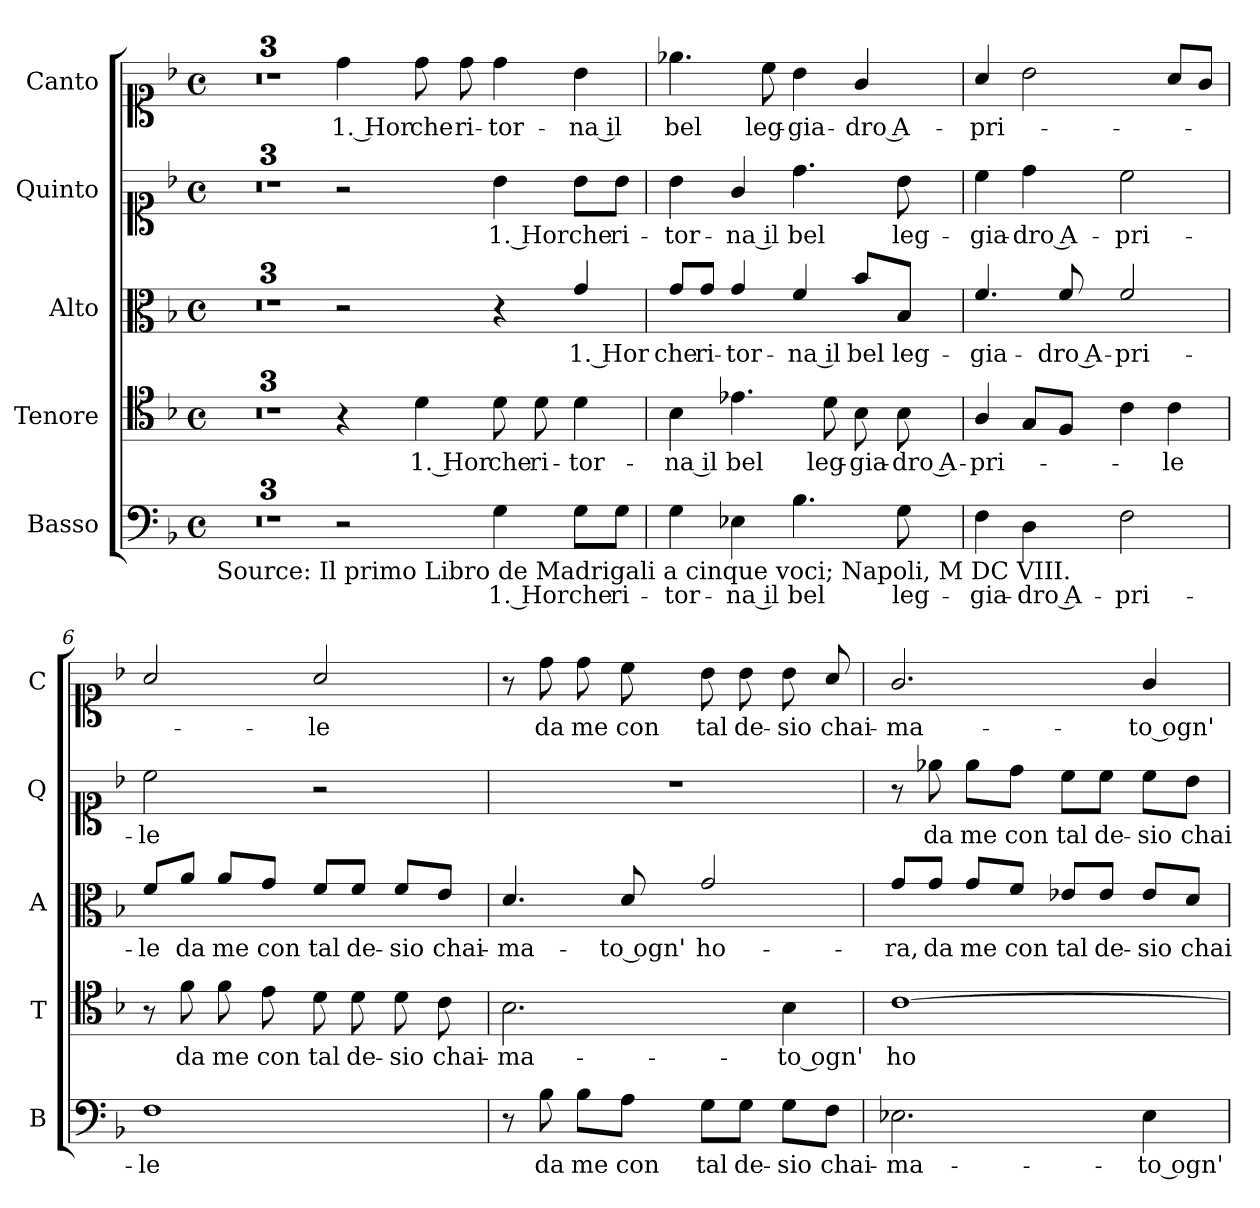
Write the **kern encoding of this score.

**kern	**text	**kern	**text	**kern	**text	**kern	**text	**kern	**text
*part5	*part5	*part4	*part4	*part3	*part3	*part2	*part2	*part1	*part1
*staff5	*staff5	*staff4	*staff4	*staff3	*staff3	*staff2	*staff2	*staff1	*staff1
*I"Basso	*	*I"Tenore	*	*I"Alto	*	*I"Quinto	*	*I"Canto	*
*I'B	*	*I'T	*	*I'A	*	*I'Q	*	*I'C	*
!!LO:LB:g=z
*clefF4	*	*clefC4	*	*clefC3	*	*clefC1	*	*clefC1	*
*k[b-]	*	*k[b-]	*	*k[b-]	*	*k[b-]	*	*k[b-]	*
*F:	*	*F:	*	*F:	*	*F:	*	*F:	*
*M4/4	*	*M4/4	*	*M4/4	*	*M4/4	*	*M4/4	*
*met(c)	*	*met(c)	*	*met(c)	*	*met(c)	*	*met(c)	*
=1	=1	=1	=1	=1	=1	=1	=1	=1	=1
!LO:TX:b:t=Source&colon; Il primo Libro de Madrigali a cinque voci; Napoli, M DC VIII.	!	!	!	!	!	!	!	!	!
1ryy	.	1ryy	.	1ryy	.	1ryy	.	1ryy	.
=2	=2	=2	=2	=2	=2	=2	=2	=2	=2
1r	.	1r	.	1r	.	1r	.	1r	.
=3	=3	=3	=3	=3	=3	=3	=3	=3	=3
*	*	*clefGv2	*	*clefG2	*	*clefG2	*	*clefG2	*
1ryy	.	1ryy	.	1ryy	.	1ryy	.	1ryy	.
=3X1-	=3X1-	=3X1-	=3X1-	=3X1-	=3X1-	=3X1-	=3X1-	=3X1-	=3X1-
!	!	!	!	!	!	!	!	!	!LO:LY:b
2r	.	4r	.	2r	.	2r	.	4dd\	1. Hor
!	!	!	!LO:LY:b	!	!	!	!	!	!LO:LY:b
.	.	4d\	1. Hor	.	.	.	.	8dd\	che
!	!	!	!	!	!	!	!	!	!LO:LY:b
.	.	.	.	.	.	.	.	8dd\	ri-
!	!LO:LY:b	!	!LO:LY:b	!	!	!	!LO:LY:b	!	!LO:LY:b
4G\	1. Hor	8d\	che	4r	.	4b-\	1. Hor	4dd\	-tor-
!	!	!	!LO:LY:b	!	!	!	!	!	!
.	.	8d\	ri-	.	.	.	.	.	.
!	!LO:LY:b	!	!LO:LY:b	!	!LO:LY:b	!	!LO:LY:b	!	!LO:LY:b
8G\L	che	4d\	-tor-	4g/	1. Hor	8b-\L	che	4b-\	-na il
!	!LO:LY:b	!	!	!	!	!	!LO:LY:b	!	!
8G\J	ri-	.	.	.	.	8b-\J	ri-	.	.
=4	=4	=4	=4	=4	=4	=4	=4	=4	=4
!	!LO:LY:b	!	!LO:LY:b	!	!LO:LY:b	!	!LO:LY:b	!	!LO:LY:b
4G\	-tor-	4B-\	-na il	8g/L	che	4b-\	-tor-	4.ee-X\	bel
!	!	!	!	!	!LO:LY:b	!	!	!	!
.	.	.	.	8g/J	ri-	.	.	.	.
!	!LO:LY:b	!	!LO:LY:b	!	!LO:LY:b	!	!LO:LY:b	!	!
4E-X\	-na il	4.e-X\	bel	4g/	-tor-	4g/	-na il	.	.
!	!	!	!	!	!	!	!	!	!LO:LY:b
.	.	.	.	.	.	.	.	8cc\	leg-
!	!LO:LY:b	!	!	!	!LO:LY:b	!	!LO:LY:b	!	!LO:LY:b
4.B-\	bel	.	.	4f/	-na il	4.dd\	bel	4b-\	-gia-
!	!	!	!LO:LY:b	!	!	!	!	!	!
.	.	8d\	leg-	.	.	.	.	.	.
!	!	!	!LO:LY:b	!	!LO:LY:b	!	!	!	!LO:LY:b
.	.	8B-\	-gia-	8b-/L	bel	.	.	4g/	-dro A-
!	!LO:LY:b	!	!LO:LY:b	!	!LO:LY:b	!	!LO:LY:b	!	!
8G\	leg-	8B-\	-dro A-	8B-/J	leg-	8b-\	leg-	.	.
=5	=5	=5	=5	=5	=5	=5	=5	=5	=5
!	!LO:LY:b	!	!LO:LY:b	!	!LO:LY:b	!	!LO:LY:b	!	!LO:LY:b
4F\	-gia-	4A/	-pri-	4.f/	-gia-	4cc\	-gia-	4a/	-pri-
!	!LO:LY:b	!	!	!	!	!	!LO:LY:b	!	!
4D\	-dro A-	8G/L	.	.	.	4dd\	-dro A-	2b-\	.
!	!	!	!	!	!LO:LY:b	!	!	!	!
.	.	8F/J	.	8f/	-dro A-	.	.	.	.
!	!LO:LY:b	!	!	!	!LO:LY:b	!	!LO:LY:b	!	!
2F\	-pri-	4c\	.	2f/	-pri-	2cc\	-pri-	.	.
!	!	!	!LO:LY:b	!	!	!	!	!	!
.	.	4c\	-le	.	.	.	.	8a/L	.
.	.	.	.	.	.	.	.	8g/J	.
!!LO:LB:g=z
=6	=6	=6	=6	=6	=6	=6	=6	=6	=6
!	!LO:LY:b	!	!	!	!LO:LY:b	!	!LO:LY:b	!	!
1F	-le	8r	.	8f/L	-le	2cc\	-le	2a/	.
!	!	!	!LO:LY:b	!	!LO:LY:b	!	!	!	!
.	.	8f\	da	8a/J	da	.	.	.	.
!	!	!	!LO:LY:b	!	!LO:LY:b	!	!	!	!
.	.	8f\	me	8a/L	me	.	.	.	.
!	!	!	!LO:LY:b	!	!LO:LY:b	!	!	!	!
.	.	8e\	con	8g/J	con	.	.	.	.
!	!	!	!LO:LY:b	!	!LO:LY:b	!	!	!	!LO:LY:b
.	.	8d\	tal	8f/L	tal	2r	.	2a/	-le
!	!	!	!LO:LY:b	!	!LO:LY:b	!	!	!	!
.	.	8d\	de-	8f/J	de-	.	.	.	.
!	!	!	!LO:LY:b	!	!LO:LY:b	!	!	!	!
.	.	8d\	-sio	8f/L	-sio	.	.	.	.
!	!	!	!LO:LY:b	!	!LO:LY:b	!	!	!	!
.	.	8c\	chai-	8e/J	chai-	.	.	.	.
=7	=7	=7	=7	=7	=7	=7	=7	=7	=7
!	!	!	!LO:LY:b	!	!LO:LY:b	!	!	!	!
8r	.	2.B-\	-ma-	4.d/	-ma-	1r	.	8r	.
!	!LO:LY:b	!	!	!	!	!	!	!	!LO:LY:b
8B-\	da	.	.	.	.	.	.	8dd\	da
!	!LO:LY:b	!	!	!	!	!	!	!	!LO:LY:b
8B-\L	me	.	.	.	.	.	.	8dd\	me
!	!LO:LY:b	!	!	!	!LO:LY:b	!	!	!	!LO:LY:b
8A\J	con	.	.	8d/	-to ogn'	.	.	8cc\	con
!	!LO:LY:b	!	!	!	!LO:LY:b	!	!	!	!LO:LY:b
8G\L	tal	.	.	2g/	ho-	.	.	8b-\	tal
!	!LO:LY:b	!	!	!	!	!	!	!	!LO:LY:b
8G\J	de-	.	.	.	.	.	.	8b-\	de-
!	!LO:LY:b	!	!LO:LY:b	!	!	!	!	!	!LO:LY:b
8G\L	-sio	4B-\	-to ogn'	.	.	.	.	8b-\	-sio
!	!LO:LY:b	!	!	!	!	!	!	!	!LO:LY:b
8F\J	chai-	.	.	.	.	.	.	8a/	chai-
=8	=8	=8	=8	=8	=8	=8	=8	=8	=8
!	!LO:LY:b	!	!LO:LY:b	!	!LO:LY:b	!	!	!	!LO:LY:b
2.E-X\	-ma-	[1c	ho-	8g/L	-ra,	8r	.	2.g/	-ma-
!	!	!	!	!	!LO:LY:b	!	!LO:LY:b	!	!
.	.	.	.	8g/J	da	8ee-X\	da	.	.
!	!	!	!	!	!LO:LY:b	!	!LO:LY:b	!	!
.	.	.	.	8g/L	me	8ee-\L	me	.	.
!	!	!	!	!	!LO:LY:b	!	!LO:LY:b	!	!
.	.	.	.	8f/J	con	8dd\J	con	.	.
!	!	!	!	!	!LO:LY:b	!	!LO:LY:b	!	!
.	.	.	.	8e-X/L	tal	8cc\L	tal	.	.
!	!	!	!	!	!LO:LY:b	!	!LO:LY:b	!	!
.	.	.	.	8e-/J	de-	8cc\J	de-	.	.
!	!LO:LY:b	!	!	!	!LO:LY:b	!	!LO:LY:b	!	!LO:LY:b
4E-\	-to ogn'	.	.	8e-/L	-sio	8cc\L	-sio	4g/	-to ogn'
!	!	!	!	!	!LO:LY:b	!	!LO:LY:b	!	!
.	.	.	.	8d/J	chai-	8b-\J	chai-	.	.
=	=	=	=	=	=	=	=	=	=
*-	*-	*-	*-	*-	*-	*-	*-	*-	*-
